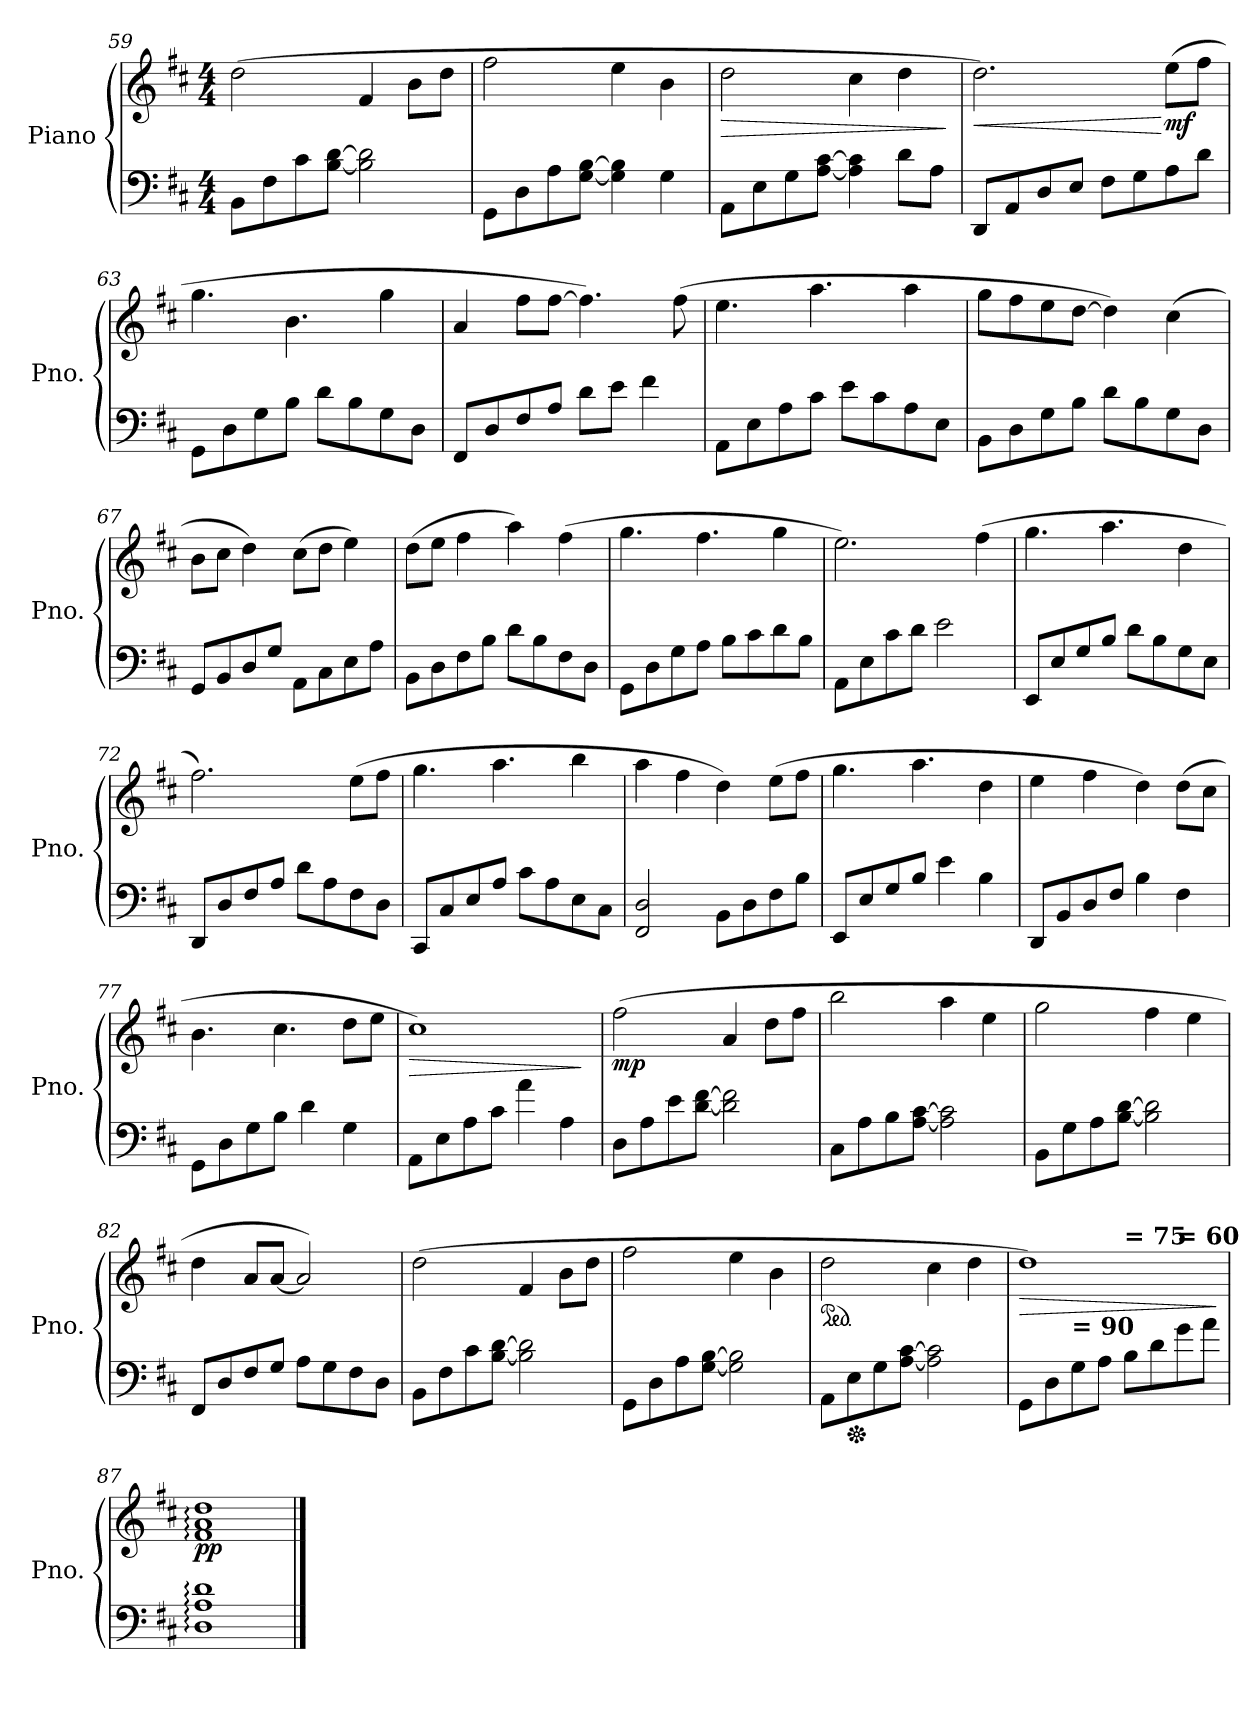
**kern	**kern	**dynam
*part1	*part1	*part1
*staff2	*staff1	*staff1/2
*I"Piano	*	*
*I'Pno.	*	*
*clefF4	*clefG2	*
*k[f#c#]	*k[f#c#]	*
*M4/4	*M4/4	*
=59	=59	=59
8BB\L	(>2dd\	.
8F#\	.	.
8c#\	.	.
[8B\ [8d\J	.	.
2B\] 2d\]	4f#/	.
.	8b\L	.
.	8dd\J	.
!!LO:LB:g=z
=60	=60	=60
8GG\L	2ff#\	.
8D\	.	.
8A\	.	.
[8G\ [8B\J	.	.
4G\] 4B\]	4ee\	.
4G\	4b\	.
=61	=61	=61
!	!	!LO:HP:b
8AA\L	2dd\	>
8E\	.	.
8G\	.	.
[8A\ [8c#\J	.	.
4A\] 4c#\]	4cc#\	.
8d\L	4dd\	.
8A\J	.	.
.	.	]
=62	=62	=62
!	!	!LO:HP:b
8DD/L	2.dd\)	<
8AA/	.	.
8D/	.	.
8E/J	.	.
8F#\L	.	.
8G\	.	.
!	!	!LO:DY:n=1:b
8A\	(>8ee\L	[ mf
8d\J	8ff#\J	.
=63	=63	=63
8GG\L	4.gg\	.
8D\	.	.
8G\	.	.
8B\J	4.b\	.
8d\L	.	.
8B\	.	.
8G\	4gg\	.
8D\J	.	.
=64	=64	=64
8FF#/L	4a/	.
8D/	.	.
8F#/	8ff#\L	.
8A/J	[8ff#\J	.
8d\L	4.ff#\])	.
8e\J	.	.
4f#\	.	.
.	(>8ff#\	.
!!LO:LB:g=z
=65	=65	=65
8AA\L	4.ee\	.
8E\	.	.
8A\	.	.
8c#\J	4.aa\	.
8e\L	.	.
8c#\	.	.
8A\	4aa\	.
8E\J	.	.
=66	=66	=66
8BB\L	8gg\L	.
8D\	8ff#\	.
8G\	8ee\	.
8B\J	[8dd\J	.
8d\L	4dd\])	.
8B\	.	.
8G\	(>4cc#\	.
8D\J	.	.
=67	=67	=67
8GG/L	8b\L	.
8BB/	8cc#\J	.
8D/	4dd\)	.
8G/J	.	.
8AA\L	(>8cc#\L	.
8C#\	8dd\J	.
8E\	4ee\)	.
8A\J	.	.
=68	=68	=68
8BB\L	(>8dd\L	.
8D\	8ee\J	.
8F#\	4ff#\	.
8B\J	.	.
8d\L	4aa\)	.
8B\	.	.
8F#\	(>4ff#\	.
8D\J	.	.
=69	=69	=69
8GG\L	4.gg\	.
8D\	.	.
8G\	.	.
8A\J	4.ff#\	.
8B\L	.	.
8c#\	.	.
8d\	4gg\	.
8B\J	.	.
!!LO:LB:g=z
=70	=70	=70
8AA\L	2.ee\)	.
8E\	.	.
8c#\	.	.
8d\J	.	.
2e\	.	.
.	(>4ff#\	.
=71	=71	=71
8EE/L	4.gg\	.
8E/	.	.
8G/	.	.
8B/J	4.aa\	.
8d\L	.	.
8B\	.	.
8G\	4dd\	.
8E\J	.	.
=72	=72	=72
8DD/L	2.ff#\)	.
8D/	.	.
8F#/	.	.
8A/J	.	.
8d\L	.	.
8A\	.	.
8F#\	(>8ee\L	.
8D\J	8ff#\J	.
=73	=73	=73
8CC#/L	4.gg\	.
8C#/	.	.
8E/	.	.
8A/J	4.aa\	.
8c#\L	.	.
8A\	.	.
8E\	4bb\	.
8C#\J	.	.
=74	=74	=74
2FF#/ 2D/	4aa\	.
.	4ff#\	.
8BB\L	4dd\)	.
8D\	.	.
8F#\	(>8ee\L	.
8B\J	8ff#\J	.
=75	=75	=75
8EE/L	4.gg\	.
8E/	.	.
8G/	.	.
8B/J	4.aa\	.
4e\	.	.
4B\	4dd\	.
!!LO:LB:g=z
=76	=76	=76
8DD/L	4ee\	.
8BB/	.	.
8D/	4ff#\	.
8F#/J	.	.
4B\	4dd\)	.
4F#\	(>8dd\L	.
.	8cc#\J	.
=77	=77	=77
8GG\L	4.b\	.
8D\	.	.
8G\	.	.
8B\J	4.cc#\	.
4d\	.	.
4G\	8dd\L	.
.	8ee\J	.
=78	=78	=78
!	!	!LO:HP:b
8AA\L	1cc#)	>
8E\	.	.
8A\	.	.
8c#\J	.	.
4a\	.	.
4A\	.	.
.	.	]
=79	=79	=79
!	!	!LO:DY:b
8D\L	(>2ff#\	mp
8A\	.	.
8e\	.	.
[8d\ [8f#\J	.	.
2d\] 2f#\]	4a/	.
.	8dd\L	.
.	8ff#\J	.
=80	=80	=80
8C#\L	2bb\	.
8A\	.	.
8B\	.	.
[8A\ [8c#\J	.	.
2A\] 2c#\]	4aa\	.
.	4ee\	.
=81	=81	=81
8BB\L	2gg\	.
8G\	.	.
8A\	.	.
[8B\ [8d\J	.	.
2B\] 2d\]	4ff#\	.
.	4ee\	.
!!LO:PB:g=z
=82	=82	=82
8FF#/L	4dd\	.
8D/	.	.
8F#/	8a/L	.
8G/J	[8a/J	.
8A\L	2a/])	.
8G\	.	.
8F#\	.	.
8D\J	.	.
=83	=83	=83
8BB\L	(>2dd\	.
8F#\	.	.
8c#\	.	.
[8B\ [8d\J	.	.
2B\] 2d\]	4f#/	.
.	8b\L	.
.	8dd\J	.
=84	=84	=84
8GG\L	2ff#\	.
8D\	.	.
8A\	.	.
[8G\ [8B\J	.	.
2G\] 2B\]	4ee\	.
.	4b\	.
=85	=85	=85
*	*ped	*
8AA\L	2dd\	.
*Xped	*	*
8E\	.	.
8G\	.	.
[8A\ [8c#\J	.	.
2A\] 2c#\]	4cc#\	.
.	4dd\	.
=86	=86	=86
*	*MM100	*
!	!LO:TX:b:i:t=rit.	!
!	!	!LO:HP:b
*	*^	*
*	*	*^	*
*	*	*	*^	*
8GG\L	1dd)	4ryy	2ryy	2.ryy	>
8D\	.	.	.	.	.
!	!	!LO:TX:b:B:t== 90	!	!	!
8G\	.	2.ryy	.	.	.
8A\J	.	.	.	.	.
!	!	!	!LO:TX:a:B:t== 75	!	!
8B\L	.	.	2ryy	.	.
8d\	.	.	.	.	.
!	!	!	!	!LO:TX:a:B:t== 60	!
8g\	.	.	.	4ryy	.
8a\J	.	.	.	.	.
.	.	.	.	.	]
=87	=87	=87	=87	=87	=87
!	!	!	!	!	!LO:DY:b
*	*v	*v	*v	*v	*
1D: 1A: 1d:	1f#: 1a: 1dd:	pp
==	==	==
*-	*-	*-
